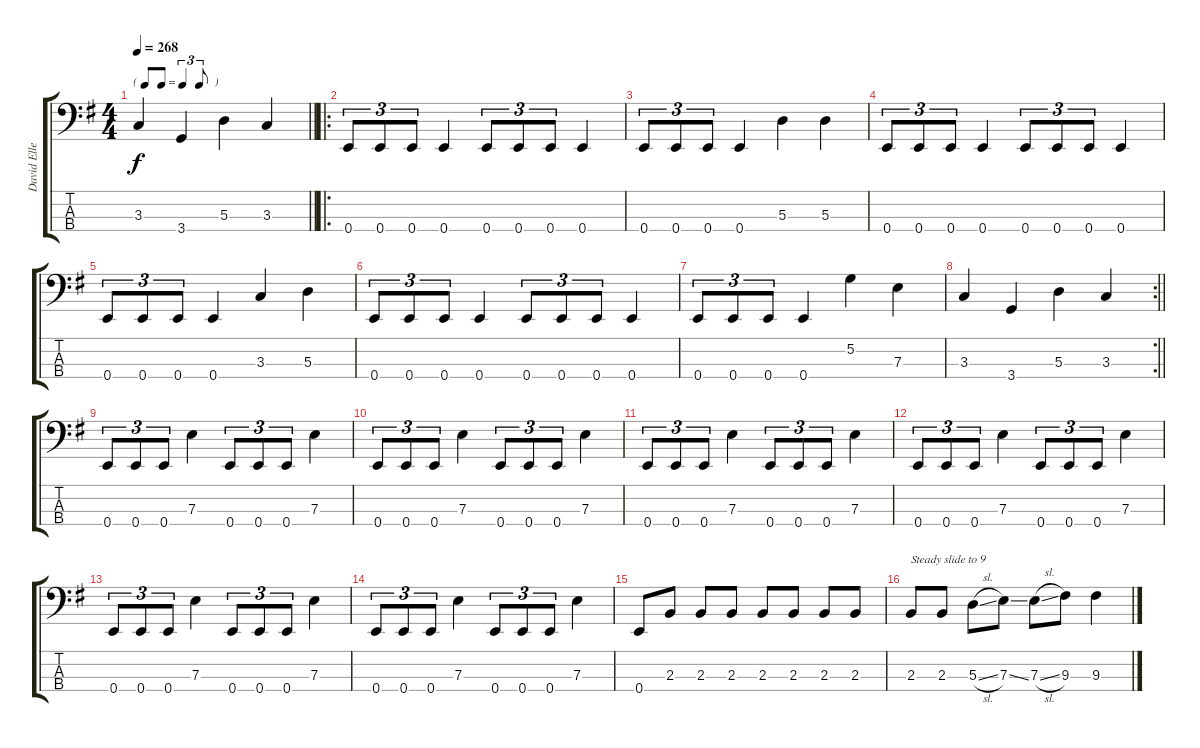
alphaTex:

\track ("David Ellefson" "David Elle") {instrument electricbasspick}
\staff {score tabs}
\tuning (G2 D2 A1 E1) {hide}
\ts (4 4)
\tf triplet8th
\tempo 268
\clef f4
\barLineRight lightlight
\ks g
3.3.4{dy f} 3.4.4 5.3.4 3.3.4 |
\ro
0.4.8{tu (3 2)} 0.4.8{tu (3 2)} 0.4.8{tu (3 2)} 0.4.4 0.4.8{tu (3 2)} 0.4.8{tu (3 2)} 0.4.8{tu (3 2)} 0.4.4 |
0.4.8{tu (3 2)} 0.4.8{tu (3 2)} 0.4.8{tu (3 2)} 0.4.4 5.3.4 5.3.4 |
0.4.8{tu (3 2)} 0.4.8{tu (3 2)} 0.4.8{tu (3 2)} 0.4.4 0.4.8{tu (3 2)} 0.4.8{tu (3 2)} 0.4.8{tu (3 2)} 0.4.4 |
0.4.8{tu (3 2)} 0.4.8{tu (3 2)} 0.4.8{tu (3 2)} 0.4.4 3.3.4 5.3.4 |
0.4.8{tu (3 2)} 0.4.8{tu (3 2)} 0.4.8{tu (3 2)} 0.4.4 0.4.8{tu (3 2)} 0.4.8{tu (3 2)} 0.4.8{tu (3 2)} 0.4.4 |
0.4.8{tu (3 2)} 0.4.8{tu (3 2)} 0.4.8{tu (3 2)} 0.4.4 5.2.4 7.3.4 |
\rc 2
\barLineRight lightlight
3.3.4 3.4.4 5.3.4 3.3.4 |
0.4.8{tu (3 2)} 0.4.8{tu (3 2)} 0.4.8{tu (3 2)} 7.3.4 0.4.8{tu (3 2)} 0.4.8{tu (3 2)} 0.4.8{tu (3 2)} 7.3.4 |
0.4.8{tu (3 2)} 0.4.8{tu (3 2)} 0.4.8{tu (3 2)} 7.3.4 0.4.8{tu (3 2)} 0.4.8{tu (3 2)} 0.4.8{tu (3 2)} 7.3.4 |
0.4.8{tu (3 2)} 0.4.8{tu (3 2)} 0.4.8{tu (3 2)} 7.3.4 0.4.8{tu (3 2)} 0.4.8{tu (3 2)} 0.4.8{tu (3 2)} 7.3.4 |
0.4.8{tu (3 2)} 0.4.8{tu (3 2)} 0.4.8{tu (3 2)} 7.3.4 0.4.8{tu (3 2)} 0.4.8{tu (3 2)} 0.4.8{tu (3 2)} 7.3.4 |
0.4.8{tu (3 2)} 0.4.8{tu (3 2)} 0.4.8{tu (3 2)} 7.3.4 0.4.8{tu (3 2)} 0.4.8{tu (3 2)} 0.4.8{tu (3 2)} 7.3.4 |
0.4.8{tu (3 2)} 0.4.8{tu (3 2)} 0.4.8{tu (3 2)} 7.3.4 0.4.8{tu (3 2)} 0.4.8{tu (3 2)} 0.4.8{tu (3 2)} 7.3.4 |
0.4.8 2.3.8 2.3.8 2.3.8 2.3.8 2.3.8 2.3.8 2.3.8 |
2.3.8{txt "Steady slide to 9"} 2.3.8 5.3{sl}.8 7.3{ss}.8 7.3{sl}.8 9.3.8 9.3.4
